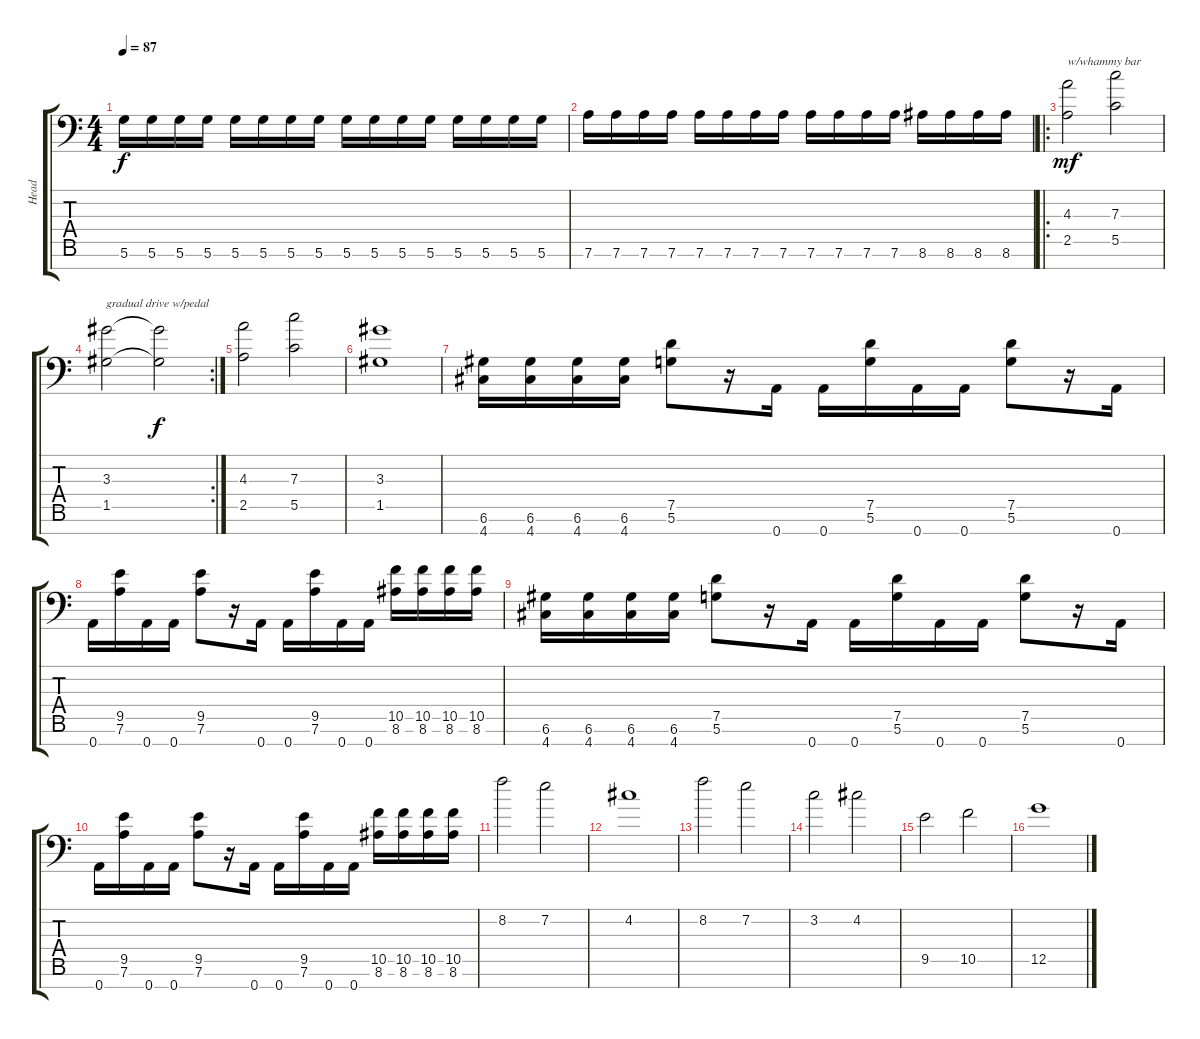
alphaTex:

\track ("Head" "Head") {instrument distortionguitar}
\staff {score tabs}
\tuning (D4 A3 F3 C3 G2 D2 A1) {hide}
\ts (4 4)
\tempo 87
\clef f4
\ks c
5.6.16{dy f instrument electricguitarclean} 5.6.16 5.6.16 5.6.16 5.6.16 5.6.16 5.6.16 5.6.16 5.6.16 5.6.16 5.6.16 5.6.16 5.6.16 5.6.16 5.6.16 5.6.16 |
7.6.16 7.6.16 7.6.16 7.6.16 7.6.16 7.6.16 7.6.16 7.6.16 7.6.16 7.6.16 7.6.16 7.6.16 8.6.16 8.6.16 8.6.16 8.6.16 |
\ro
(4.3 2.5).2{txt "w/whammy bar" dy mf volume 8 instrument orchestrahit} (7.3 5.5).2 |
\rc 2
(3.3 1.5).2{txt "gradual drive w/pedal"} (3.3{t} 1.5{t}).2{dy f} |
(4.3 2.5).2 (7.3 5.5).2 |
(3.3 1.5).1 |
(6.6 4.7).16{volume 13 instrument distortionguitar} (6.6 4.7).16 (6.6 4.7).16 (6.6 4.7).16 (7.5 5.6).8 r.16 0.7.16 0.7.16 (7.5 5.6).16 0.7.16 0.7.16 (7.5 5.6).8 r.16 0.7.16 |
0.7.16 (9.5 7.6).16 0.7.16 0.7.16 (9.5 7.6).8 r.16 0.7.16 0.7.16 (9.5 7.6).16 0.7.16 0.7.16 (10.5 8.6).16 (10.5 8.6).16 (10.5 8.6).16 (10.5 8.6).16 |
(6.6 4.7).16{volume 13 instrument distortionguitar} (6.6 4.7).16 (6.6 4.7).16 (6.6 4.7).16 (7.5 5.6).8 r.16 0.7.16 0.7.16 (7.5 5.6).16 0.7.16 0.7.16 (7.5 5.6).8 r.16 0.7.16 |
0.7.16 (9.5 7.6).16 0.7.16 0.7.16 (9.5 7.6).8 r.16 0.7.16 0.7.16 (9.5 7.6).16 0.7.16 0.7.16 (10.5 8.6).16 (10.5 8.6).16 (10.5 8.6).16 (10.5 8.6).16 |
8.2.2{volume 10} 7.2.2 |
4.2.1 |
8.2.2 7.2.2 |
3.2.2 4.2.2 |
9.5.2 10.5.2 |
12.5.1
